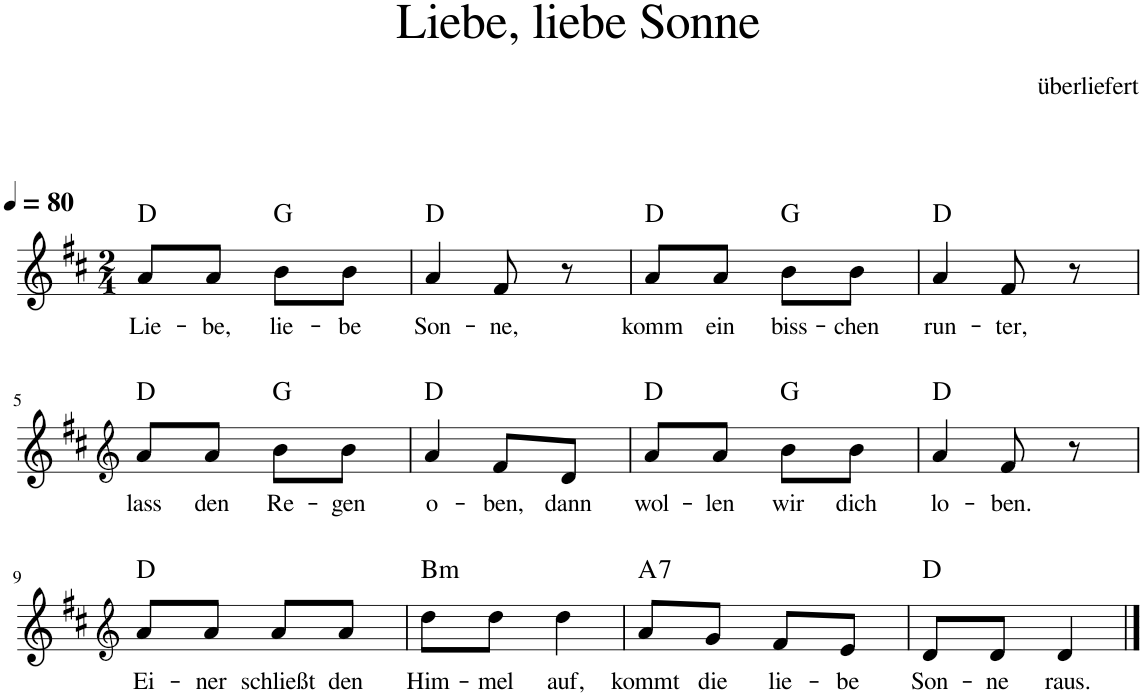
**kern	**text	**harte
*part1	*part1	*part1
*staff1	*staff1	*
*I"unbenannt1	*	*
*clefG2	*	*
*k[f#c#]	*	*
*M2/4	*	*
*MM80	*	*
=1	=1	=1
!	!LO:LY:b	!
8a/L	Lie-	D:maj
!	!LO:LY:b	!
8a/J	be,	.
!	!LO:LY:b	!
8b\L	lie-	G:maj
!	!LO:LY:b	!
8b\J	be	.
=2	=2	=2
!	!LO:LY:b	!
4a/	Son-	D:maj
!	!LO:LY:b	!
8f#/	ne,	.
8r	.	.
=3	=3	=3
!	!LO:LY:b	!
8a/L	komm	D:maj
!	!LO:LY:b	!
8a/J	ein	.
!	!LO:LY:b	!
8b\L	biss-	G:maj
!	!LO:LY:b	!
8b\J	chen	.
=4	=4	=4
!	!LO:LY:b	!
4a/	run-	D:maj
!	!LO:LY:b	!
8f#/	ter,	.
8r	.	.
!!LO:LB:g=z
=5	=5	=5
*clefG2	*	*
!	!LO:LY:b	!
8a/L	lass	D:maj
!	!LO:LY:b	!
8a/J	den	.
!	!LO:LY:b	!
8b\L	Re-	G:maj
!	!LO:LY:b	!
8b\J	gen	.
=6	=6	=6
!	!LO:LY:b	!
4a/	o-	D:maj
!	!LO:LY:b	!
8f#/L	ben,	.
!	!LO:LY:b	!
8d/J	dann	.
=7	=7	=7
!	!LO:LY:b	!
8a/L	wol-	D:maj
!	!LO:LY:b	!
8a/J	len	.
!	!LO:LY:b	!
8b\L	wir	G:maj
!	!LO:LY:b	!
8b\J	dich	.
=8	=8	=8
!	!LO:LY:b	!
4a/	lo-	D:maj
!	!LO:LY:b	!
8f#/	ben.	.
8r	.	.
!!LO:LB:g=z
=9	=9	=9
*clefG2	*	*
!	!LO:LY:b	!
8a/L	Ei-	D:maj
!	!LO:LY:b	!
8a/J	ner	.
!	!LO:LY:b	!
8a/L	schließt	.
!	!LO:LY:b	!
8a/J	den	.
=10	=10	=10
!	!LO:LY:b	!LO:H:kt=m
8dd\L	Him-	B:min
!	!LO:LY:b	!
8dd\J	mel	.
!	!LO:LY:b	!
4dd\	auf,	.
=11	=11	=11
!	!LO:LY:b	!LO:H:kt=7
8a/L	kommt	A:7
!	!LO:LY:b	!
8g/J	die	.
!	!LO:LY:b	!
8f#/L	lie-	.
!	!LO:LY:b	!
8e/J	be	.
=12	=12	=12
!	!LO:LY:b	!
8d/L	Son-	D:maj
!	!LO:LY:b	!
8d/J	ne	.
!	!LO:LY:b	!
4d/	raus.	.
==	==	==
*-	*-	*-
